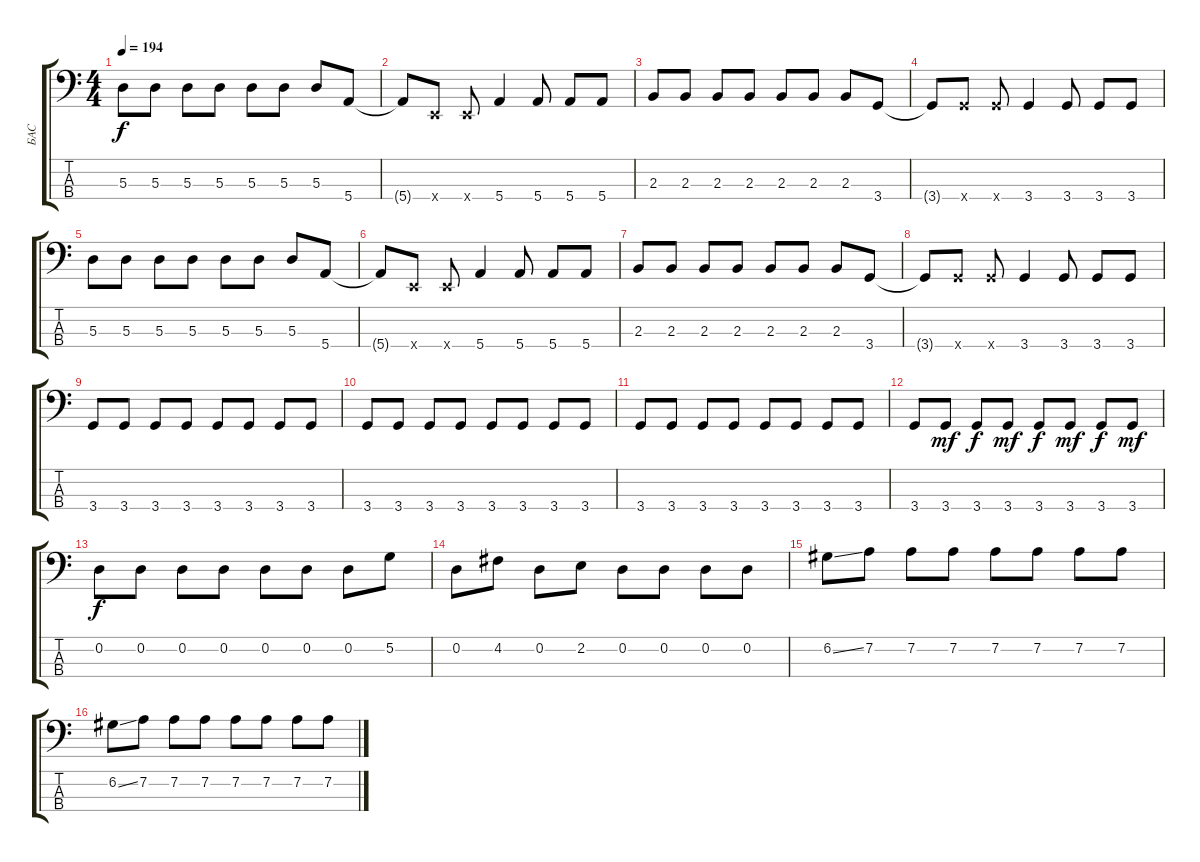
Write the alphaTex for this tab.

\track ("БАС" "БАС") {instrument electricbasspick}
\staff {score tabs}
\tuning (G2 D2 A1 E1) {hide}
\ts (4 4)
\tempo 194
\clef f4
\ks c
5.3.8{dy f} 5.3.8 5.3.8 5.3.8 5.3.8 5.3.8 5.3.8 5.4.8 |
5.4{t}.8 0.4{x}.8 0.4{x}.8 5.4.4 5.4.8 5.4.8 5.4.8 |
2.3.8 2.3.8 2.3.8 2.3.8 2.3.8 2.3.8 2.3.8 3.4.8 |
3.4{t}.8 3.4{x}.8 3.4{x}.8 3.4.4 3.4.8 3.4.8 3.4.8 |
5.3.8 5.3.8 5.3.8 5.3.8 5.3.8 5.3.8 5.3.8 5.4.8 |
5.4{t}.8 0.4{x}.8 0.4{x}.8 5.4.4 5.4.8 5.4.8 5.4.8 |
2.3.8 2.3.8 2.3.8 2.3.8 2.3.8 2.3.8 2.3.8 3.4.8 |
3.4{t}.8 3.4{x}.8 3.4{x}.8 3.4.4 3.4.8 3.4.8 3.4.8 |
3.4.8 3.4.8 3.4.8 3.4.8 3.4.8 3.4.8 3.4.8 3.4.8 |
3.4.8 3.4.8 3.4.8 3.4.8 3.4.8 3.4.8 3.4.8 3.4.8 |
3.4.8 3.4.8 3.4.8 3.4.8 3.4.8 3.4.8 3.4.8 3.4.8 |
3.4.8 3.4.8{dy mf} 3.4.8{dy f} 3.4.8{dy mf} 3.4.8{dy f} 3.4.8{dy mf} 3.4.8{dy f} 3.4.8{dy mf} |
0.2.8{dy f} 0.2.8 0.2.8 0.2.8 0.2.8 0.2.8 0.2.8 5.2.8 |
0.2.8 4.2.8 0.2.8 2.2.8 0.2.8 0.2.8 0.2.8 0.2.8 |
6.2{ss}.8 7.2.8 7.2.8 7.2.8 7.2.8 7.2.8 7.2.8 7.2.8 |
6.2{ss}.8 7.2.8 7.2.8 7.2.8 7.2.8 7.2.8 7.2.8 7.2.8
